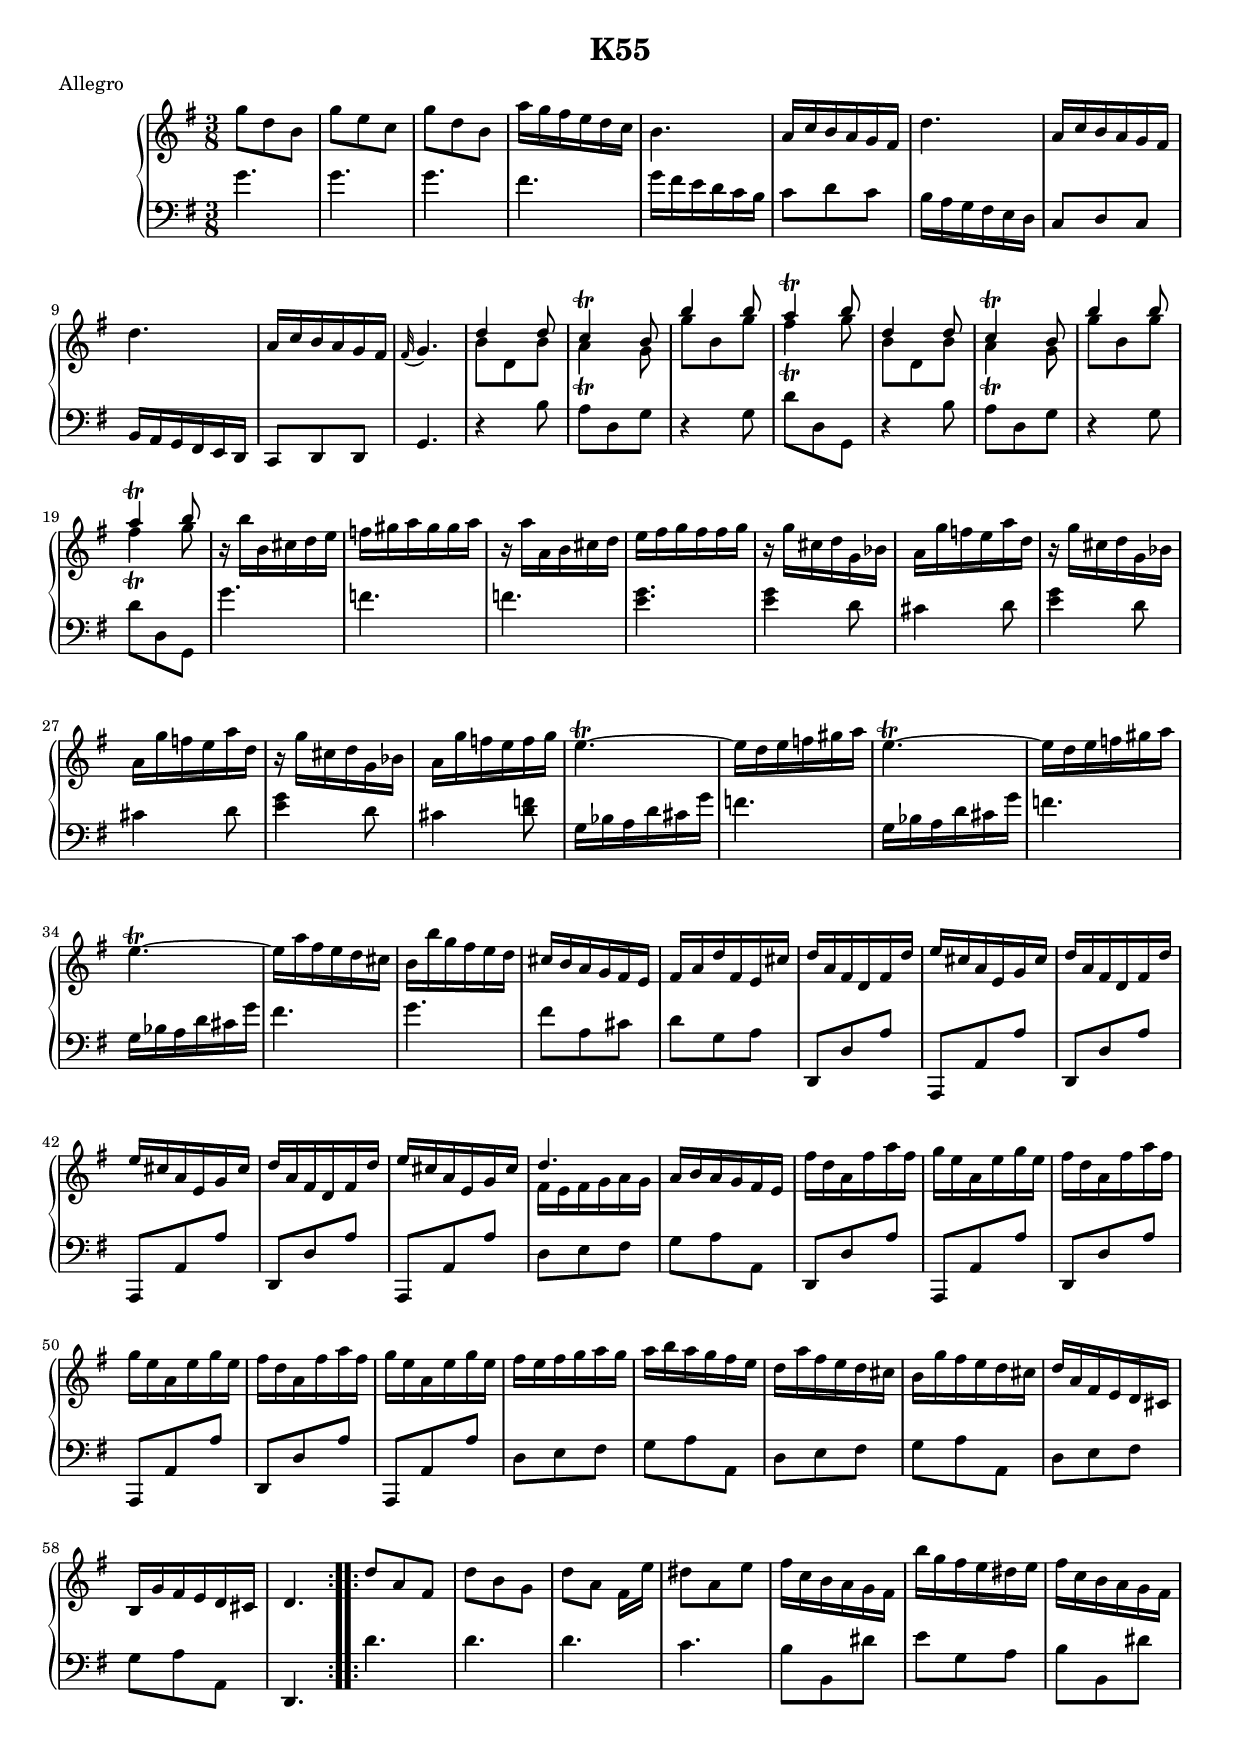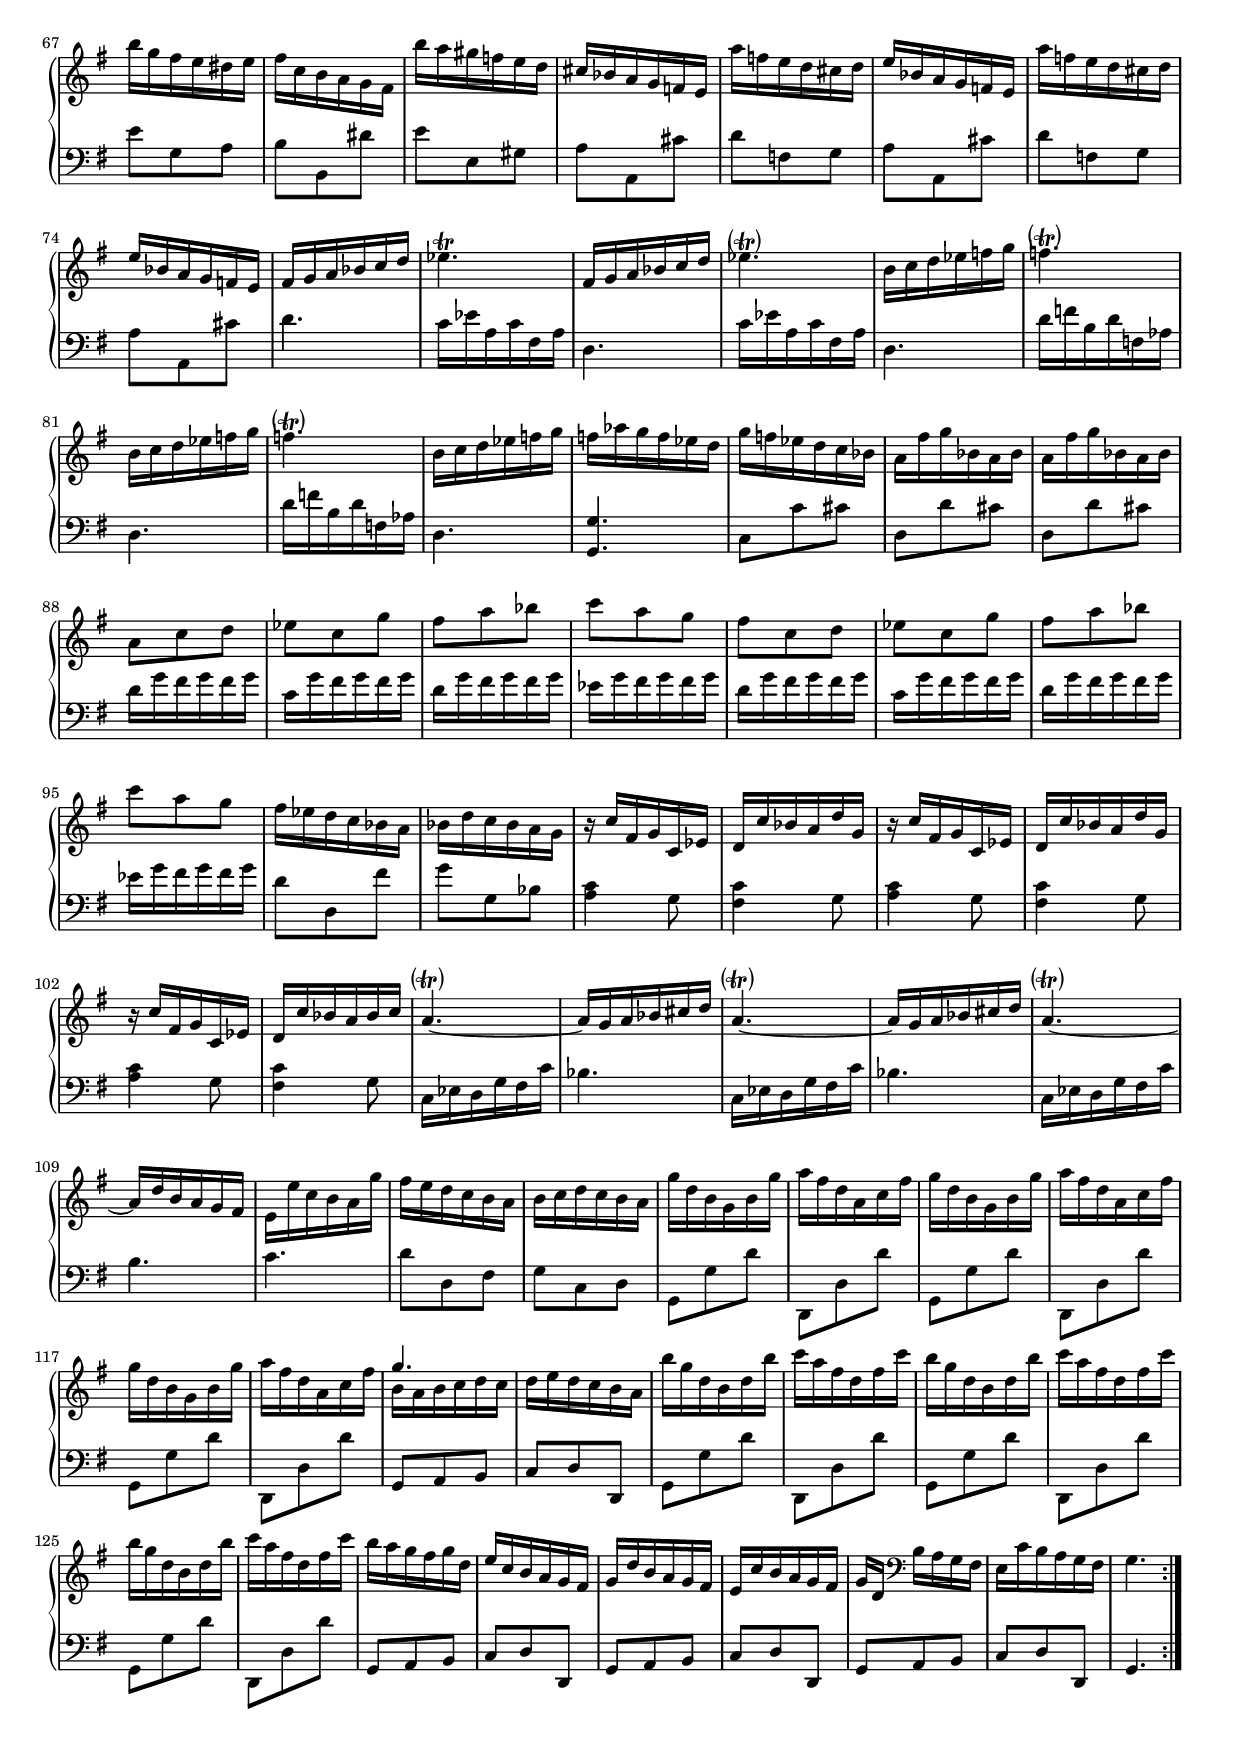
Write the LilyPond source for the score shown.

\version "2.18.2"
\version "2.18.2"

su = \stemUp
sd = \stemDown
sn = \stemNeutral
tu = \tieUp
td = \tieDown
tn = \tieNeutral
cstr = \change Staff = "right"
cstl = \change Staff = "left"

global = {
  \key g \major
  \time 3/8
  \override ParenthesesItem #'font-size = #+2
}

right = \relative c''' {
  \global
 
  \repeat volta 2 {
    g8 d b
    g' e c
    g' d b
    a'16 g fis e d c
    b4.
    a16 c b a g fis
    
    d'4.
    a16 c b a g fis
    d'4.
    a16 c b a g fis
    \appoggiatura fis32 g4.
    
    \repeat unfold 2 {
      <<{ d'4 d8 c4-\trill b8 b'4 b8 a4-\trill b8 } \\
        { b,8 d, b' a4-\trill g8 g' b, g' fis4-\trill g8 }>>
    }

    r16 b b, cis d e 
    f gis a gis gis a
    r a a, b cis d
    e fis g fis fis g
    r g cis, d g, bes
    
    \repeat unfold 2 {
      a g' f e a d,
      r g cis, d g, bes
    }
    a g' f e f g
    
    \repeat unfold 2 {
      e4.-\trill ~ 
      e16 d e f gis a
    }
    e4.-\trill ~
    e16 a fis e d cis
    
    b b' g fis e d
    cis b a g fis e
    fis a d fis, e cis'

    \repeat unfold 3 {
      d a fis d fis d'
      e cis a e g cis
    }
    <<{ d4. } \\ { fis,16 e fis g a g }>>
    a b a g fis e
    fis' \repeat unfold 3 {
      d a fis' a fis
      g e a, e' g e fis 
    }
    e fis g a g
    
    a b a g fis e
    d a' fis e d cis
    b g' fis e d cis
    d a fis e d cis
    b g' fis e d cis
    d4.
  }
  
  \repeat volta 2 {
    d'8 a fis
    d' b g
    d' a fis16[ e']
    dis8 a e'
    fis16 c b a g fis
    
    \repeat unfold 2 {
      b' g fis e dis e
      fis c b a g fis }
    b' a gis f e d
    cis bes a g f e
    
    \repeat unfold 2 {
      a' f e d cis d
      e bes a g f e }
    fis g a bes c d
    ees4.-\trill
    fis,16 g a bes c d
    ees4.-\parenthesize-\trill
    
    \repeat unfold 2 {
      b16 c d ees f g 
      f4.-\parenthesize-\trill }
    b,16 c d ees f g 
    f aes g f ees d
    
    g f ees d c bes
    \repeat unfold 2 {
      a fis' g bes, a bes}
    a8 c d
    ees c g'
    fis a bes
    
    c a g
    fis c d
    ees c g'
    fis a bes
    c a g
    fis16 ees d c bes a
    
    bes d c bes a g
    \repeat unfold 2 {
      r16 c fis, g c, ees
      d c' bes a d g, }
    r16 c fis, g c, ees
    
    d c' bes a bes c
    \repeat unfold 2 { 
      a4.-\parenthesize-\trill ~
      a16 g a bes cis d }
    a4.-\parenthesize-\trill ~
    
    a16 d b a g fis
    e e' c b a g'
    fis e d c b a
    b c d c b a
    
    \repeat unfold 3 {
      g' d b g b g'
      a fis d a c fis }
    <<{ g4. } \\ { b,16 a b c d c }>>
    d e d c b a
    
    \repeat unfold 3 {
      b' g d b d b'
      c a fis d fis c' }
    
    b a g fis g d
    e c b a g fis
    g d' b a g fis
    e c' b a g fis
    g[ d] \clef bass b a g fis
    e c' b a g fis
    g4.
  }
}
 
left = \relative c'' {
  \global
  
  \repeat volta 2 {
    g4. g g fis
    g16 fis e d c b
    c8 d c
    
    b16 a g fis e d
    c8 d c
    b16 a g fis e d
    c8 d d
    g4.
    
    \repeat unfold 2 {
      r4 b'8
      a d, g
      r4 g8
      d' d, g,
    }
    
    g''4. f f <e g> 
    \repeat unfold 2 {
      <e g>4 d8 cis4 d8
    }
    <e g>4 d8 
    cis4 <d f>8
    
    \repeat unfold 2 {
      g,16 bes a d cis g' f4. }
    g,16 bes a d cis g' 
    fis4.
    
    g4.
    fis8 a, cis
    d g, a
    \repeat unfold 3 {
      d,, d' a' a,, a' a' }
    
    d, e fis
    g a a,
    d, d' a' 
    a,, a' a'
    \repeat unfold 2 {
      d,, d' a' a,, a' a' }

    \repeat unfold 3 {
      d, e fis g a a, }
    d,4.
  }
  
  \repeat volta 2 {
    d'' d d c
    \repeat unfold 2 {
      b8 b, dis' 
      e g, a }
    
    b b, dis' 
    e e, gis
    \repeat unfold 2 {
      a a, cis' d f, g }
    
    a a, cis'
    d4.
    \repeat unfold 2 {
      c16 ees a, c fis, a
      d,4. }
    
    \repeat unfold 2 {
      d'16 f b, d f, aes d,4. }
    <g, g'>4.
    
    c8 c' cis
    d, d' cis
    d, d' cis
    d16 g fis g fis g
    c, g' fis g fis g
    d g fis g fis g
    
    ees g fis g fis g
    d g fis g fis g
    c, g' fis g fis g
    d g fis g fis g
    ees g fis g fis g
    d8 d, fis'
    
    g g, bes
    \repeat unfold 3 {
      <a c>4 g8
      <fis c'>4 g8 }
    
    \repeat unfold 2 {
      c,16 ees d g fis c' bes4. }
    c,16 ees d g fis c'
    
    b4. c
    d8 d, fis 
    g c, d
    g, \repeat unfold 3 {
      g' d' d,, d' d' g,, }
    a b c d d,
    
    \repeat unfold 3 {
      g g' d' d,, d' d' }
     
    g,, a b
    c d d,
    \repeat unfold 2 {
      g a b c d d, }
    g4.
  }
}


#(set-global-staff-size 17)

\header {
  title = "K55"
  meter = "Allegro"
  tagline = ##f
}

\paper {
  #(set-paper-size "a4")
  print-page-number = ##f
  between-system-padding = #0.1
  between-system-space = #0.1
  ragged-last-bottom = ##f
  ragged-bottom = ##f
}

\score {
  \new PianoStaff <<
    \new Staff = "right" {
      \right
    }
    \new Staff = "left" { 
      \clef bass \left 
    }
  >>
  \layout { }
}
